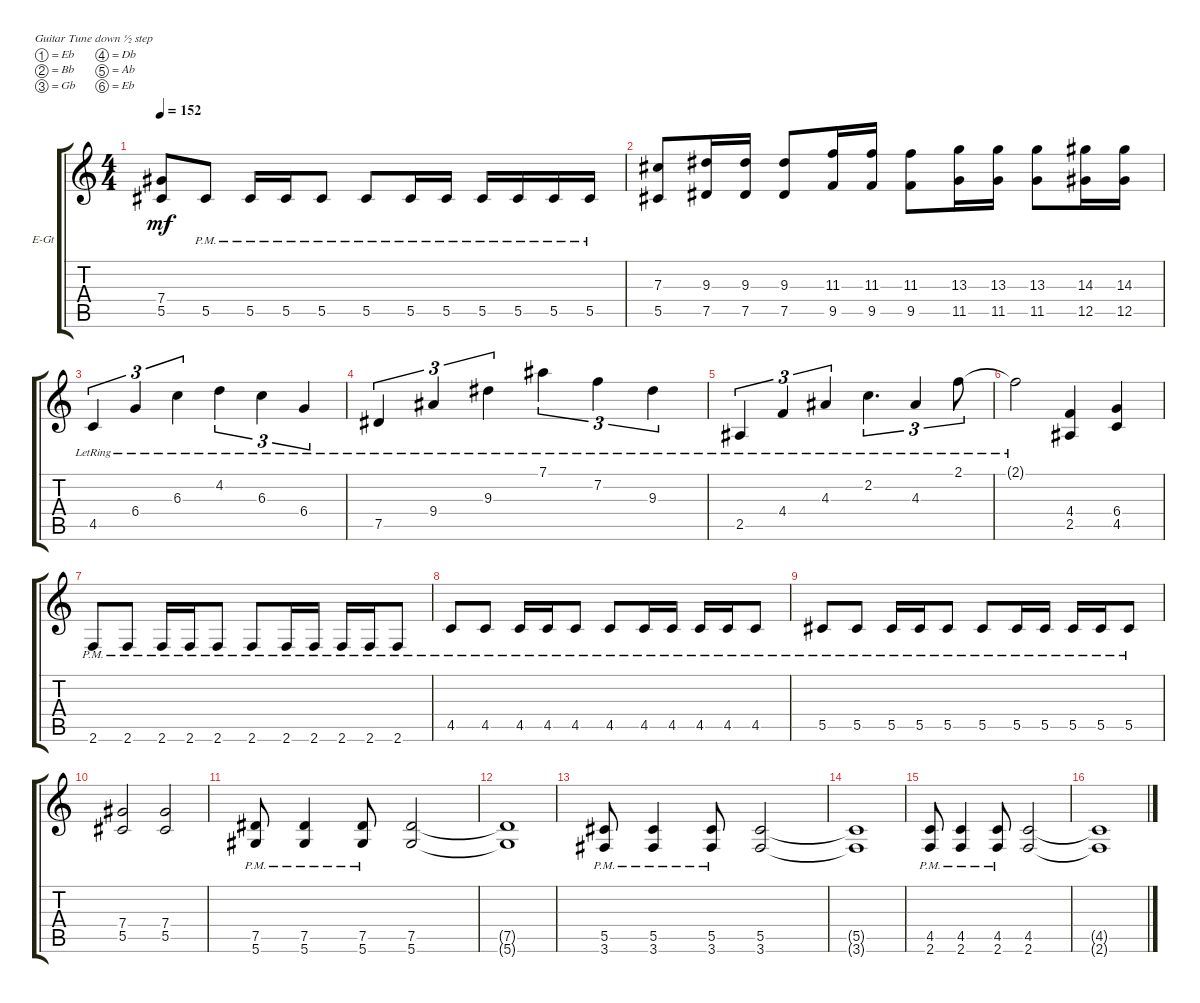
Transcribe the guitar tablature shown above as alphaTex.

\bracketExtendMode groupsimilarinstruments
\firstSystemTrackNameOrientation horizontal
\otherSystemsTrackNameOrientation horizontal
\track ("Rhythm" "E-Gt") {instrument distortionguitar}
\staff {score tabs}
\tuning (Eb4 Bb3 Gb3 Db3 Ab2 Eb2)
\ts (4 4)
\tempo 152
\clef g2
\ks c
(5.5 7.4).8{dy mf} 5.5{pm}.8 5.5{pm}.16 5.5{pm}.16 5.5{pm}.8 5.5{pm}.8 5.5{pm}.16 5.5{pm}.16 5.5{pm}.16 5.5{pm}.16 5.5{pm}.16 5.5{pm}.16 |
(5.5 7.3).8 (7.5 9.3).16 (7.5 9.3).16 (7.5 9.3).8 (9.5 11.3).16 (9.5 11.3).16 (9.5 11.3).8 (11.5 13.3).16 (11.5 13.3).16 (11.5 13.3).8 (12.5 14.3).16 (12.5 14.3).16 |
4.5{lr}.4{tu (3 2)} 6.4{lr}.4{tu (3 2)} 6.3{lr}.4{tu (3 2)} 4.2{lr}.4{tu (3 2)} 6.3{lr}.4{tu (3 2)} 6.4{lr}.4{tu (3 2)} |
7.5{lr}.4{tu (3 2)} 9.4{lr}.4{tu (3 2)} 9.3{lr}.4{tu (3 2)} 7.1{lr}.4{tu (3 2)} 7.2{lr}.4{tu (3 2)} 9.3{lr}.4{tu (3 2)} |
2.5{lr}.4{tu (3 2)} 4.4{lr}.4{tu (3 2)} 4.3{lr}.4{tu (3 2)} 2.2{lr}.4{d tu (3 2)} 4.3{lr}.4{tu (3 2)} 2.1{lr}.8{tu (3 2)} |
2.1{lr t}.2 (2.5 4.4).4 (4.5 6.4).4 |
2.6{pm}.8 2.6{pm}.8 2.6{pm}.16 2.6{pm}.16 2.6{pm}.8 2.6{pm}.8 2.6{pm}.16 2.6{pm}.16 2.6{pm}.16 2.6{pm}.16 2.6{pm}.8 |
4.5{pm}.8 4.5{pm}.8 4.5{pm}.16 4.5{pm}.16 4.5{pm}.8 4.5{pm}.8 4.5{pm}.16 4.5{pm}.16 4.5{pm}.16 4.5{pm}.16 4.5{pm}.8 |
5.5{pm}.8 5.5{pm}.8 5.5{pm}.16 5.5{pm}.16 5.5{pm}.8 5.5{pm}.8 5.5{pm}.16 5.5{pm}.16 5.5{pm}.16 5.5{pm}.16 5.5{pm}.8 |
(5.5 7.4).2 (5.5 7.4).2 |
(5.6{pm} 7.5{pm}).8 (5.6{pm} 7.5{pm}).4 (5.6{pm} 7.5{pm}).8 (5.6 7.5).2 |
(5.6{t} 7.5{t}).1 |
(3.6{pm} 5.5{pm}).8 (3.6{pm} 5.5{pm}).4 (3.6{pm} 5.5{pm}).8 (3.6 5.5).2 |
(3.6{t} 5.5{t}).1 |
(2.6{pm} 4.5{pm}).8 (2.6{pm} 4.5{pm}).4 (2.6{pm} 4.5{pm}).8 (2.6 4.5).2 |
(2.6{t} 4.5{t}).1
